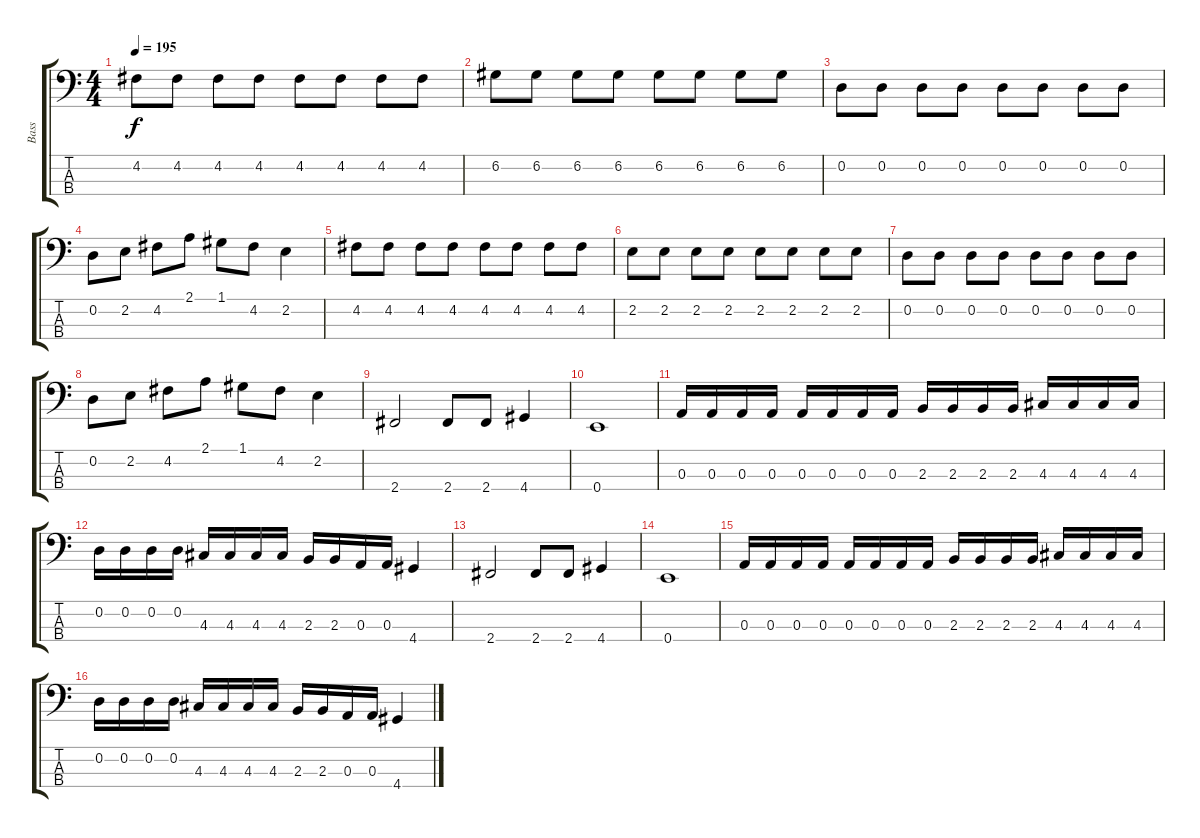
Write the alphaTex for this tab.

\track ("Bass" "Bass") {instrument electricbasspick}
\staff {score tabs}
\tuning (G2 D2 A1 E1) {hide}
\ts (4 4)
\tempo 195
\clef f4
\ks c
4.2.8{dy f} 4.2.8 4.2.8 4.2.8 4.2.8 4.2.8 4.2.8 4.2.8 |
6.2.8 6.2.8 6.2.8 6.2.8 6.2.8 6.2.8 6.2.8 6.2.8 |
0.2.8 0.2.8 0.2.8 0.2.8 0.2.8 0.2.8 0.2.8 0.2.8 |
0.2.8 2.2.8 4.2.8 2.1.8 1.1.8 4.2.8 2.2.4 |
4.2.8 4.2.8 4.2.8 4.2.8 4.2.8 4.2.8 4.2.8 4.2.8 |
2.2.8 2.2.8 2.2.8 2.2.8 2.2.8 2.2.8 2.2.8 2.2.8 |
0.2.8 0.2.8 0.2.8 0.2.8 0.2.8 0.2.8 0.2.8 0.2.8 |
0.2.8 2.2.8 4.2.8 2.1.8 1.1.8 4.2.8 2.2.4 |
2.4.2 2.4.8 2.4.8 4.4.4 |
0.4.1 |
0.3.16 0.3.16 0.3.16 0.3.16 0.3.16 0.3.16 0.3.16 0.3.16 2.3.16 2.3.16 2.3.16 2.3.16 4.3.16 4.3.16 4.3.16 4.3.16 |
0.2.16 0.2.16 0.2.16 0.2.16 4.3.16 4.3.16 4.3.16 4.3.16 2.3.16 2.3.16 0.3.16 0.3.16 4.4.4 |
2.4.2 2.4.8 2.4.8 4.4.4 |
0.4.1 |
0.3.16 0.3.16 0.3.16 0.3.16 0.3.16 0.3.16 0.3.16 0.3.16 2.3.16 2.3.16 2.3.16 2.3.16 4.3.16 4.3.16 4.3.16 4.3.16 |
0.2.16 0.2.16 0.2.16 0.2.16 4.3.16 4.3.16 4.3.16 4.3.16 2.3.16 2.3.16 0.3.16 0.3.16 4.4.4
